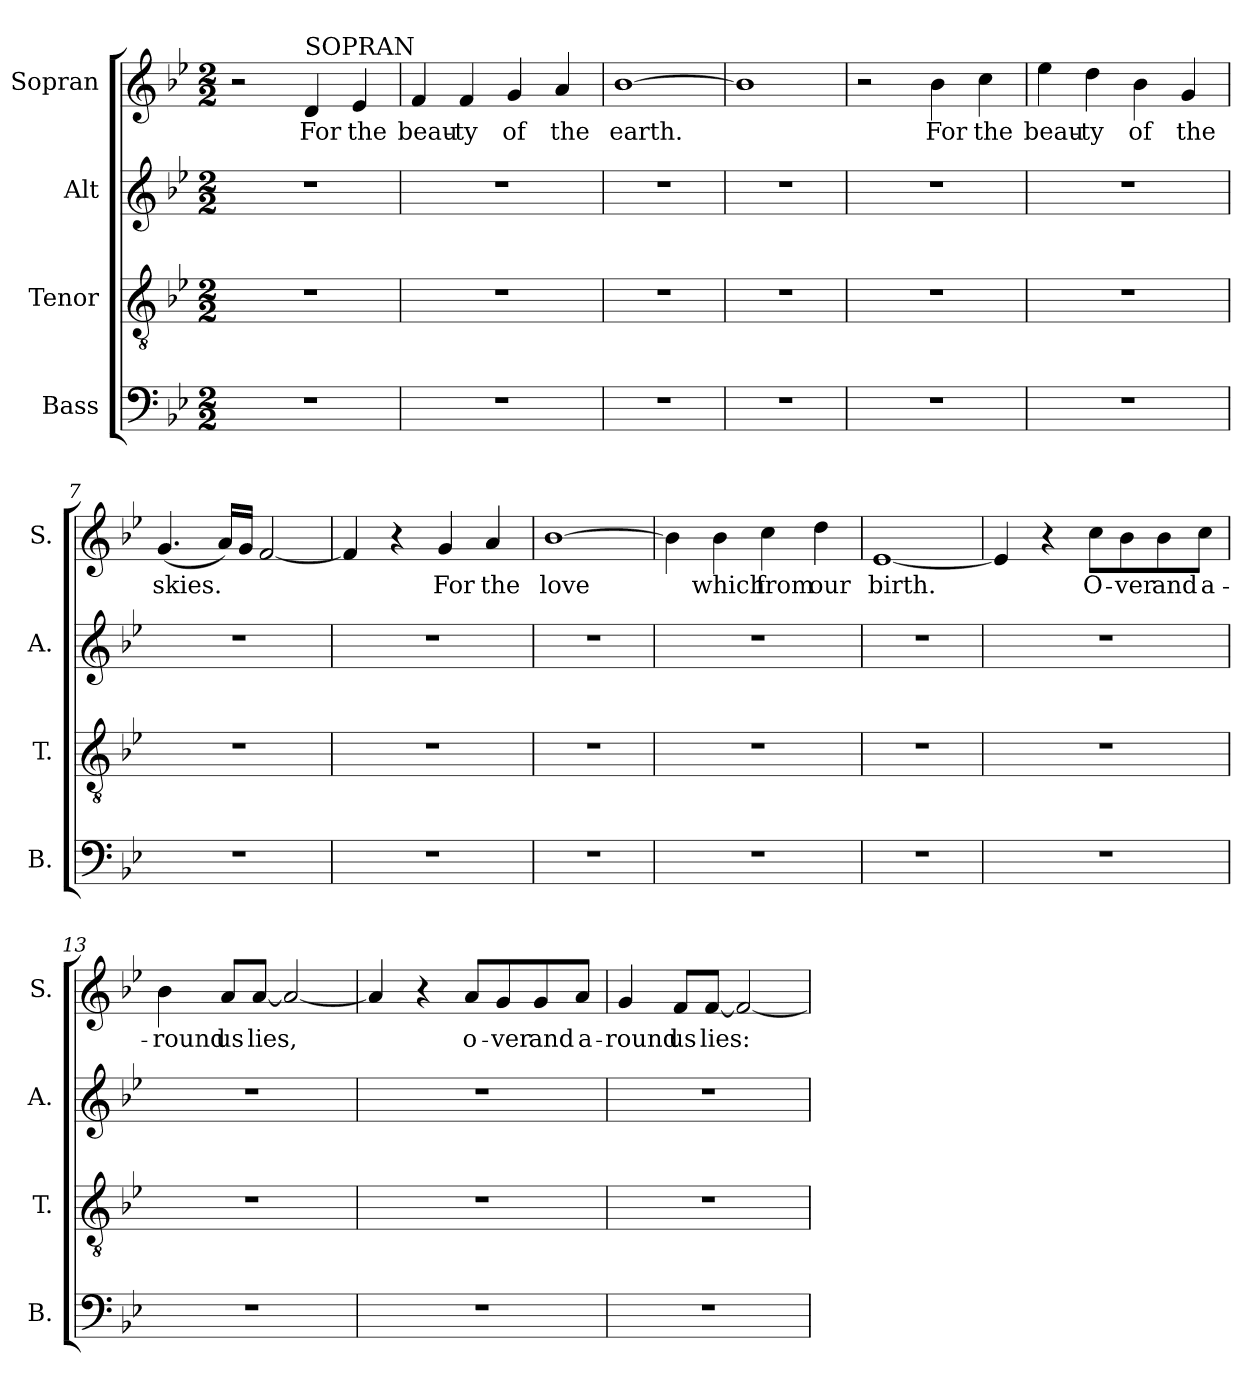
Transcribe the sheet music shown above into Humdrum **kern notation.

**kern	**kern	**kern	**kern	**text
*part4	*part3	*part2	*part1	*part1
*staff4	*staff3	*staff2	*staff1	*staff1
*I"Bass	*I"Tenor	*I"Alt	*I"Sopran	*
*I'B.	*I'T.	*I'A.	*I'S.	*
*clefF4	*clefGv2	*clefG2	*clefG2	*
*k[b-e-]	*k[b-e-]	*k[b-e-]	*k[b-e-]	*
*M2/2	*M2/2	*M2/2	*M2/2	*
=1	=1	=1	=1	=1
1r	1r	1r	2r	.
!	!	!	!LO:TX:a:t=SOPRAN	!
.	.	.	4d/	For
.	.	.	4e-/	the
=2	=2	=2	=2	=2
1r	1r	1r	4f/	beau-
.	.	.	4f/	-ty
.	.	.	4g/	of
.	.	.	4a/	the
=3	=3	=3	=3	=3
1r	1r	1r	[1b-	earth.
=4	=4	=4	=4	=4
1r	1r	1r	1b-]	.
!!LO:LB:g=z
=5	=5	=5	=5	=5
1r	1r	1r	2r	.
.	.	.	4b-\	For
.	.	.	4cc\	the
=6	=6	=6	=6	=6
1r	1r	1r	4ee-\	beau-
.	.	.	4dd\	-ty
.	.	.	4b-\	of
.	.	.	4g/	the
=7	=7	=7	=7	=7
1r	1r	1r	(4.g/	skies.
.	.	.	16a/LL)	.
.	.	.	16g/JJ	.
.	.	.	[2f/	.
=8	=8	=8	=8	=8
1r	1r	1r	4f/]	.
.	.	.	4r	.
.	.	.	4g/	For
.	.	.	4a/	the
!!LO:LB:g=z
=9	=9	=9	=9	=9
1r	1r	1r	[1b-	love
=10	=10	=10	=10	=10
1r	1r	1r	4b-\]	.
.	.	.	4b-\	which
.	.	.	4cc\	from
.	.	.	4dd\	our
=11	=11	=11	=11	=11
1r	1r	1r	[1e-	birth.
=12	=12	=12	=12	=12
1r	1r	1r	4e-/]	.
.	.	.	4r	.
.	.	.	8cc\L	O-
.	.	.	8b-\	-ver
.	.	.	8b-\	and
.	.	.	8cc\J	a-
!!LO:LB:g=z
=13	=13	=13	=13	=13
1r	1r	1r	4b-\	-round
.	.	.	8a/L	us
.	.	.	[8a/J	lies,
.	.	.	2a/_	.
=14	=14	=14	=14	=14
1r	1r	1r	4a/]	.
.	.	.	4r	.
.	.	.	8a/L	o-
.	.	.	8g/	-ver
.	.	.	8g/	and
.	.	.	8a/J	a-
=15	=15	=15	=15	=15
1r	1r	1r	4g/	-round
.	.	.	8f/L	us
.	.	.	[8f/J	lies:
.	.	.	2f/_	.
=	=	=	=	=
*-	*-	*-	*-	*-
